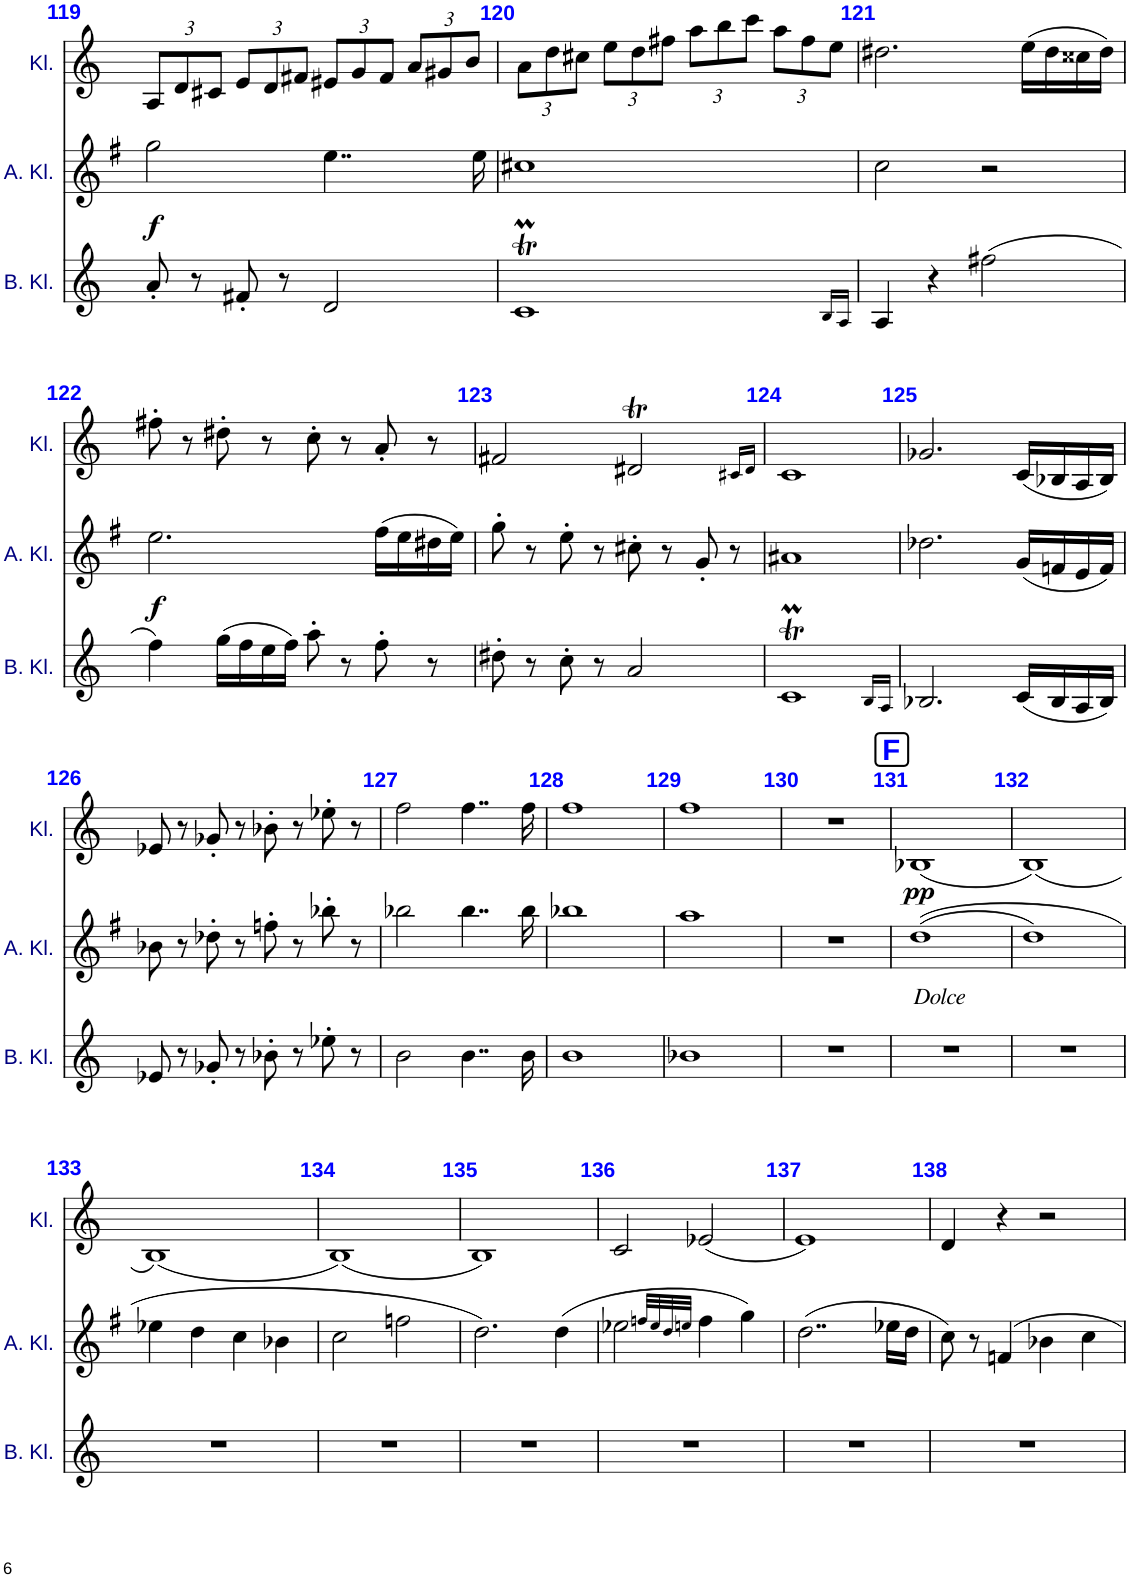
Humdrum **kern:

**kern	**kern	**dynam	**kern	**dynam
*part3	*part2	*part2	*part1	*part1
*staff3	*staff2	*staff2	*staff1	*staff1
*I"Basklarinet	*I"Altklarinet	*	*I"Klarinet	*
*I'B. Kl.	*I'A. Kl.	*	*I'Kl.	*
!!LO:PB:g=z
*clefG2	*clefG2	*	*clefG2	*
*Trd7c12	*Trd4c7	*	*Trd1c2	*
*k[]	*k[f#]	*	*k[]	*
*M4/4	*M4/4	*	*M4/4	*
*met(c)	*met(c)	*	*met(c)	*
*	*	*	*Xbrackettup	*
=119	=119	=119	=119	=119
!	!	!LO:DY:b	!	!
8a'/	2gg\	f	12A/L	.
.	.	.	12d/	.
8r	.	.	.	.
.	.	.	12c#X/J	.
8f#X'/	.	.	12e/L	.
.	.	.	12d/	.
8r	.	.	.	.
.	.	.	12f#X/J	.
2d/	4..ee\	.	12e#X/L	.
.	.	.	12g/	.
.	.	.	12f#/J	.
.	.	.	12a/L	.
.	.	.	12g#X/	.
.	.	.	12b/J	.
.	16ee\	.	.	.
=120	=120	=120	=120	=120
1cTM	1cc#X	.	12a\L	.
.	.	.	12dd\	.
.	.	.	12cc#X\J	.
.	.	.	12ee\L	.
.	.	.	12dd\	.
.	.	.	12ff#X\J	.
.	.	.	12aa\L	.
.	.	.	12bb\	.
.	.	.	12ccc\J	.
.	.	.	12aa\L	.
.	.	.	12ff#\	.
.	.	.	12ee\J	.
16qB/LL	.	.	.	.
16qA/JJ	.	.	.	.
=121	=121	=121	=121	=121
4A/	2cc\	.	2.dd#X\	.
4r	.	.	.	.
(2ff#X\	2r	.	.	.
.	.	.	(16ee\LL	.
.	.	.	16dd#\	.
.	.	.	16cc##X\	.
.	.	.	16dd#\JJ)	.
!!LO:LB:g=z
=122	=122	=122	=122	=122
!	!	!LO:DY:b	!	!
4ff\)	2.ee\	f	8ff#X'\	.
.	.	.	8r	.
(16gg\LL	.	.	8dd#X'\	.
16ff\	.	.	.	.
16ee\	.	.	8r	.
16ff\JJ)	.	.	.	.
8aa'\	.	.	8cc'\	.
8r	.	.	8r	.
8ff'\	(16ff#\LL	.	8a'/	.
.	16ee\	.	.	.
8r	16dd#X\	.	8r	.
.	16ee\JJ)	.	.	.
=123	=123	=123	=123	=123
8dd#X'\	8gg'\	.	2f#X/	.
8r	8r	.	.	.
8cc'\	8ee'\	.	.	.
8r	8r	.	.	.
2a/	8cc#X'\	.	2d#Xt/	.
.	8r	.	.	.
.	8g'/	.	.	.
.	8r	.	.	.
.	.	.	16qc#X/LL	.
.	.	.	16qd#/JJ	.
=124	=124	=124	=124	=124
1cTM	1a#X	.	1c	.
16qB/LL	.	.	.	.
16qA/JJ	.	.	.	.
=125	=125	=125	=125	=125
2.B-X/	2.dd-X\	.	2.g-X/	.
(16c/LL	(16g/LL	.	(16c/LL	.
16B-/	16fn/	.	16B-X/	.
16A/	16e/	.	16A/	.
16B-/JJ)	16f/JJ)	.	16B-/JJ)	.
!!LO:LB:g=z
=126	=126	=126	=126	=126
8e-X/	8b-X\	.	8e-X/	.
8r	8r	.	8r	.
8g-X'/	8dd-X'\	.	8g-X'/	.
8r	8r	.	8r	.
8b-X'\	8ffn'\	.	8b-X'\	.
8r	8r	.	8r	.
8ee-X'\	8bb-X'\	.	8ee-X'\	.
8r	8r	.	8r	.
=127	=127	=127	=127	=127
2b\	2bb-X\	.	2ff\	.
4..b\	4..bb-\	.	4..ff\	.
16b\	16bb-\	.	16ff\	.
=128	=128	=128	=128	=128
1b	1bb-X	.	1ff	.
=129	=129	=129	=129	=129
1b-X	1aa	.	1ff	.
=130	=130	=130	=130	=130
1r	1r	.	1r	.
!!LO:REH:place=s1:a:B:cj:color=#0000FF:fs=14:t=F
=131	=131	=131	=131	=131
!	!LO:TX:b:i:t=Dolce	!	!	!
!	!	!	!	!LO:DY:b
1r	((1dd	.	(1B-X	pp
=132	=132	=132	=132	=132
1r	1dd)	.	(1B)	.
!!LO:LB:g=z
=133	=133	=133	=133	=133
1r	4ee-X\	.	(1B)	.
.	4dd\	.	.	.
.	4cc\	.	.	.
.	4b-X\	.	.	.
=134	=134	=134	=134	=134
1r	2cc\	.	(1B)	.
.	2ffn\	.	.	.
=135	=135	=135	=135	=135
1r	2.dd\)	.	1B)	.
.	(4dd\	.	.	.
=136	=136	=136	=136	=136
1r	2ee-X\	.	2c/	.
.	32qffn/LLL	.	.	.
.	32qee-/	.	.	.
.	32qdd/	.	.	.
.	32qeen/JJJ	.	.	.
.	4ff\	.	(2e-X/	.
.	4gg\)	.	.	.
=137	=137	=137	=137	=137
1r	(2..dd\	.	1e)	.
.	16ee-X\LL	.	.	.
.	16dd\JJ	.	.	.
=138	=138	=138	=138	=138
1r	8cc\)	.	4d/	.
.	8r	.	.	.
.	4fn/	.	4r	.
.	4b-X\	.	2r	.
.	4cc\	.	.	.
=	=	=	=	=
*-	*-	*-	*-	*-
